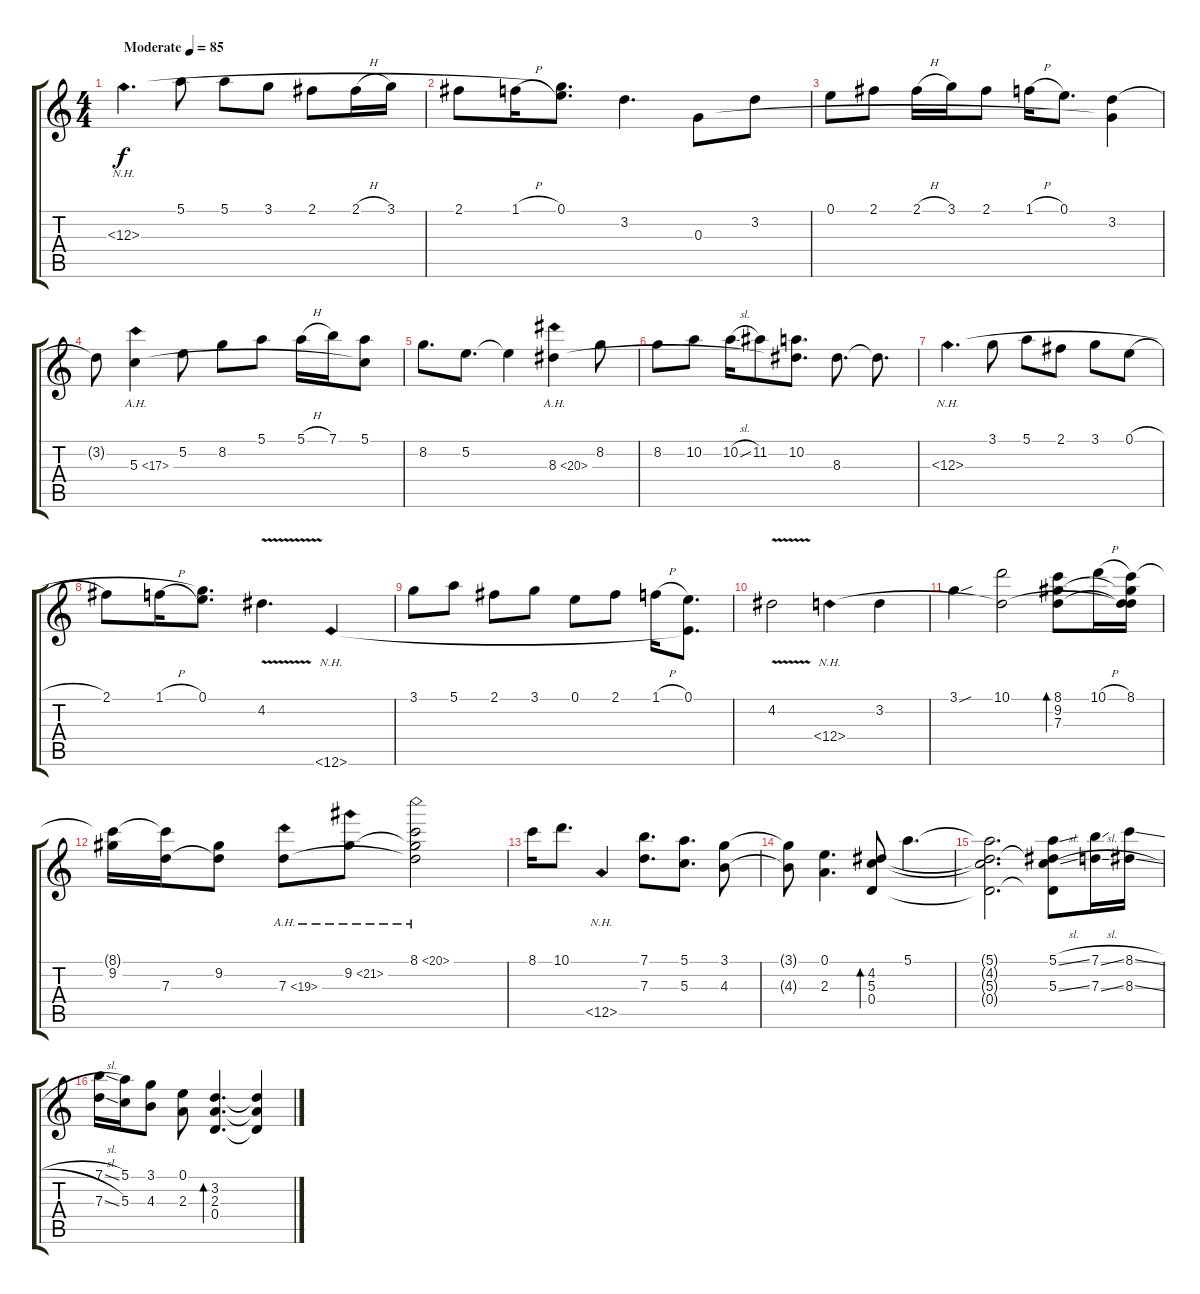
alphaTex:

\track "" {instrument acousticguitarsteel}
\staff {score tabs}
\tuning (E4 B3 G3 D3 A2 E2) {hide}
\ts (4 4)
\tempo (85 "Moderate")
\clef g2
\ks c
12.3{nh}.4{d dy f instrument acousticguitarsteel} 5.1.8 5.1.8 3.1.8 2.1.8 2.1{h}.16 3.1.16 |
2.1.8 1.1{h}.16 (0.1 12.3{t}).8{d} 3.2.4{d} 0.3.8 3.2.8 |
0.1.8 2.1.8 2.1{h}.16 3.1.16 2.1.8 1.1{h}.16 0.1.8{d} (3.2 0.3{t}).4 |
3.2{t}.8 5.3{ah 12}.4 5.2.8 8.2.8 5.1.8 5.1{h}.16 7.1.16 (5.1 5.3{t}).8 |
8.2.8{d} 5.2.8{d} 5.2{t}.4 8.3{ah 12}.4 8.2.8 |
8.2.8 10.2.8 10.2{sl}.16 11.2.8 (10.2 8.3{t}).8{d} 8.3.8{d} 8.3{t}.8{d} |
12.3{nh}.4{d} 3.1.8 5.1.8 2.1.8 3.1.8 0.1{h}.8 |
2.1.8 1.1{h}.16 (0.1 12.3{t}).8{d} 4.2{v}.4{d} 12.6{nh}.4 |
3.1.8 5.1.8 2.1.8 3.1.8 0.1.8 2.1.8 1.1{h}.16 (0.1 12.6{t}).8{d} |
4.2{v}.2 12.4{nh}.4 3.2.4 |
3.1{sou}.4 (10.1 12.4{t}).2 (8.1 9.2 7.3).8{bd 480} 10.1{h}.16 (8.1 9.2{t} 7.3{t} 12.4{t}).16 |
(8.1{t} 9.2).16 (8.1{t} 7.3).16 (9.2 7.3{t}).8 7.3{ah 12}.8 9.2{ah 12}.8 (8.1{ah 12} 9.2{t} 7.3{t}).2 |
8.1.16 10.1.8{d} 12.5{nh}.4 (7.1 7.3).8{d} (5.1 5.3).8{d} (3.1 4.3).8 |
(3.1{t} 4.3{t}).8 (0.1 2.3).4{d} (4.2 5.3 0.4).8{bd 240} 5.1.4{d} |
(5.1{t} 4.2{t} 5.3{t} 0.4{t}).2{d} (5.1{sl} 4.2{t} 5.3{sl} 0.4{t}).8 (7.1{sl} 7.3{sl}).16 (8.1{sl} 8.3{sl}).16 |
(7.1{sl} 7.3{sl}).16 (5.1 5.3).16 (3.1 4.3).8 (0.1 2.3).8 (3.2 2.3 0.4).4{d bd 480} (3.2{t} 2.3{t} 0.4{t}).4
